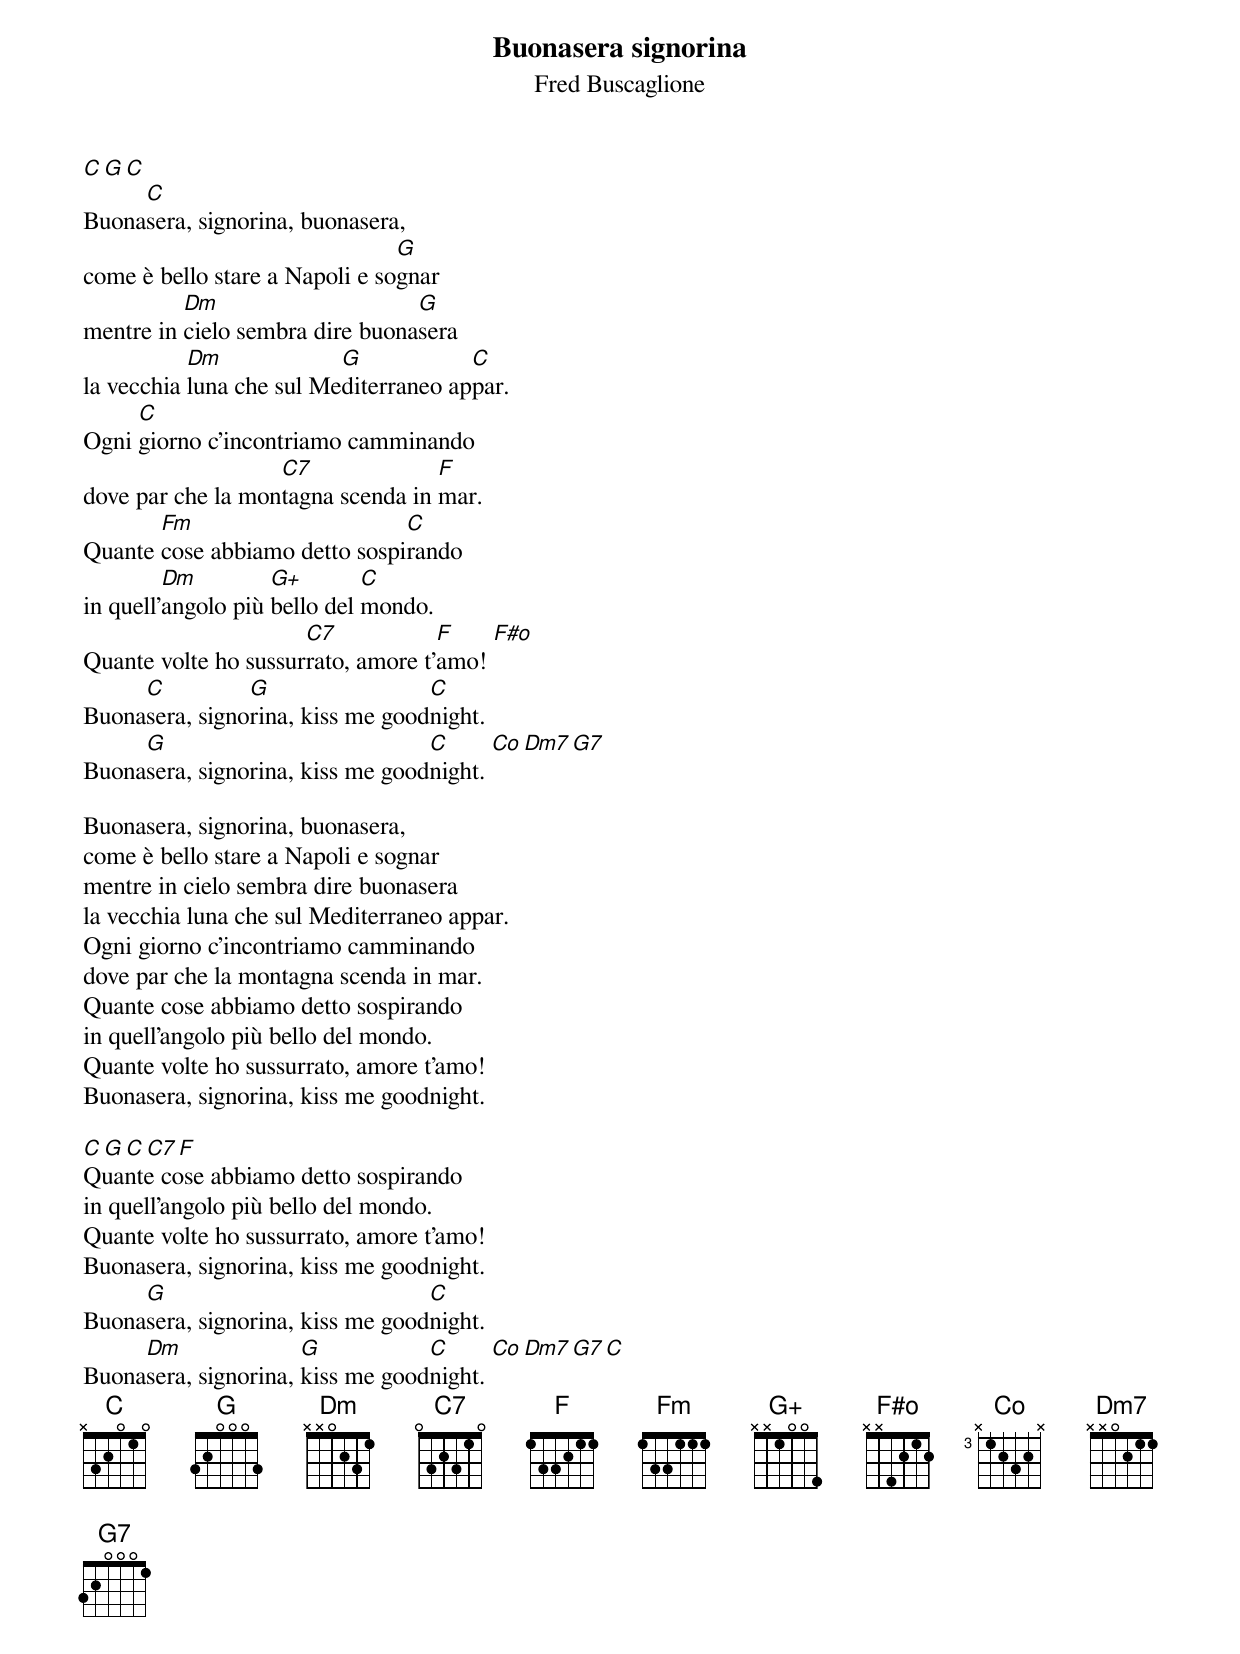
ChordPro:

{title: Buonasera signorina}
{subtitle: Fred Buscaglione}
[C][G][C]
Buona[C]sera, signorina, buonasera,
come è bello stare a Napoli e so[G]gnar
mentre in [Dm]cielo sembra dire buona[G]sera
la vecchia [Dm]luna che sul Me[G]diterraneo ap[C]par.
Ogni [C]giorno c'incontriamo camminando
dove par che la mon[C7]tagna scenda in [F]mar.
Quante [Fm]cose abbiamo detto sospi[C]rando
in quell'[Dm]angolo più [G+]bello del [C]mondo.
Quante volte ho sussur[C7]rato, amore t'[F]amo! [F#o]
Buona[C]sera, signo[G]rina, kiss me good[C]night.
Buona[G]sera, signorina, kiss me good[C]night. [Co][Dm7][G7]

Buonasera, signorina, buonasera,
come è bello stare a Napoli e sognar
mentre in cielo sembra dire buonasera
la vecchia luna che sul Mediterraneo appar.
Ogni giorno c'incontriamo camminando
dove par che la montagna scenda in mar.
Quante cose abbiamo detto sospirando
in quell'angolo più bello del mondo.
Quante volte ho sussurrato, amore t'amo!
Buonasera, signorina, kiss me goodnight.

[C][G][C][C7][F]
Quante cose abbiamo detto sospirando
in quell'angolo più bello del mondo.
Quante volte ho sussurrato, amore t'amo!
Buonasera, signorina, kiss me goodnight.
Buona[G]sera, signorina, kiss me good[C]night.
Buona[Dm]sera, signorina, [G]kiss me good[C]night. [Co][Dm7][G7][C]
